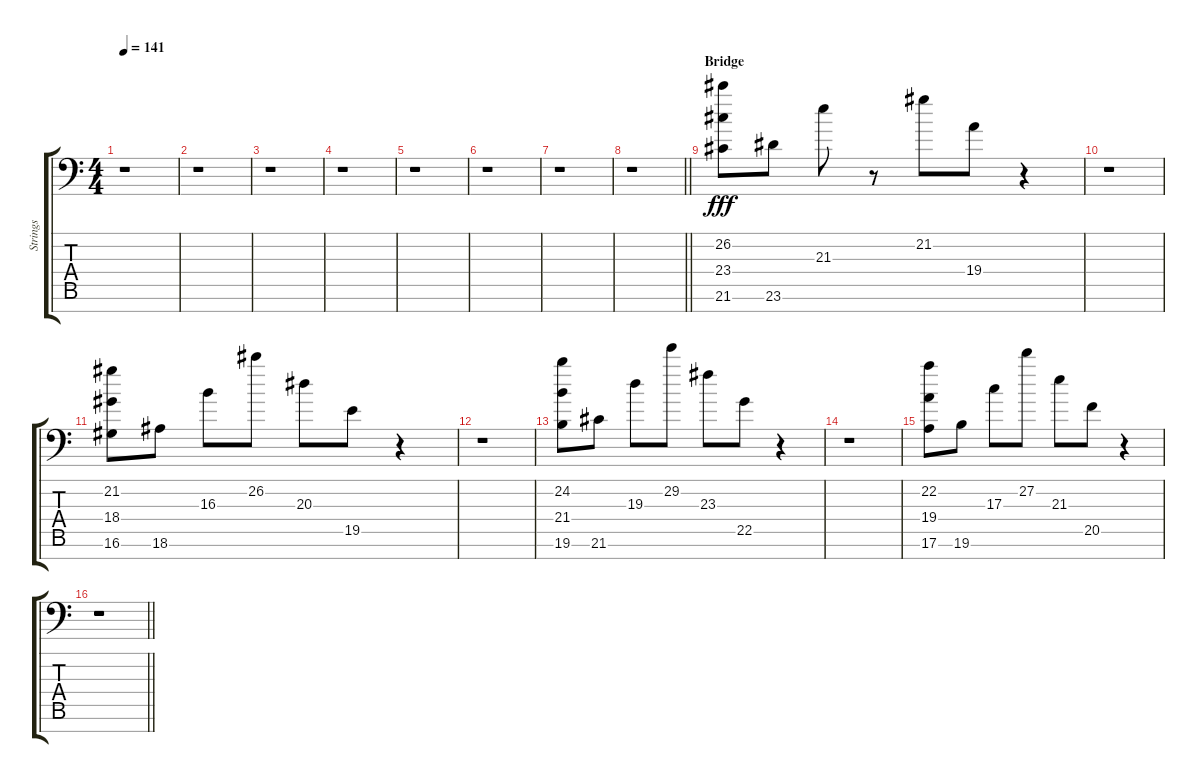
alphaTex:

\track ("Strings" "Strings") {instrument stringensemble2}
\staff {score tabs}
\tuning (C8 B3 G3 D3 A2 E2 C-1) {hide}
\ts (4 4)
\tempo 141
\clef f4
\ks c
r.1{dy fff} |
r.1 |
r.1 |
r.1 |
r.1 |
r.1 |
r.1 |
\barLineRight lightlight
r.1 |
\section ("" "Bridge")
(26.2 23.4 21.6).8 23.6.8 21.3.8 r.8 21.2.8 19.4.8 r.4 |
r.1 |
(21.2 18.4 16.6).8 18.6.8 16.3.8 26.2.8 20.3.8 19.5.8 r.4 |
r.1 |
(24.2 21.4 19.6).8 21.6.8 19.3.8 29.2.8 23.3.8 22.5.8 r.4 |
r.1 |
(22.2 19.4 17.6).8 19.6.8 17.3.8 27.2.8 21.3.8 20.5.8 r.4 |
\barLineRight lightlight
r.1
